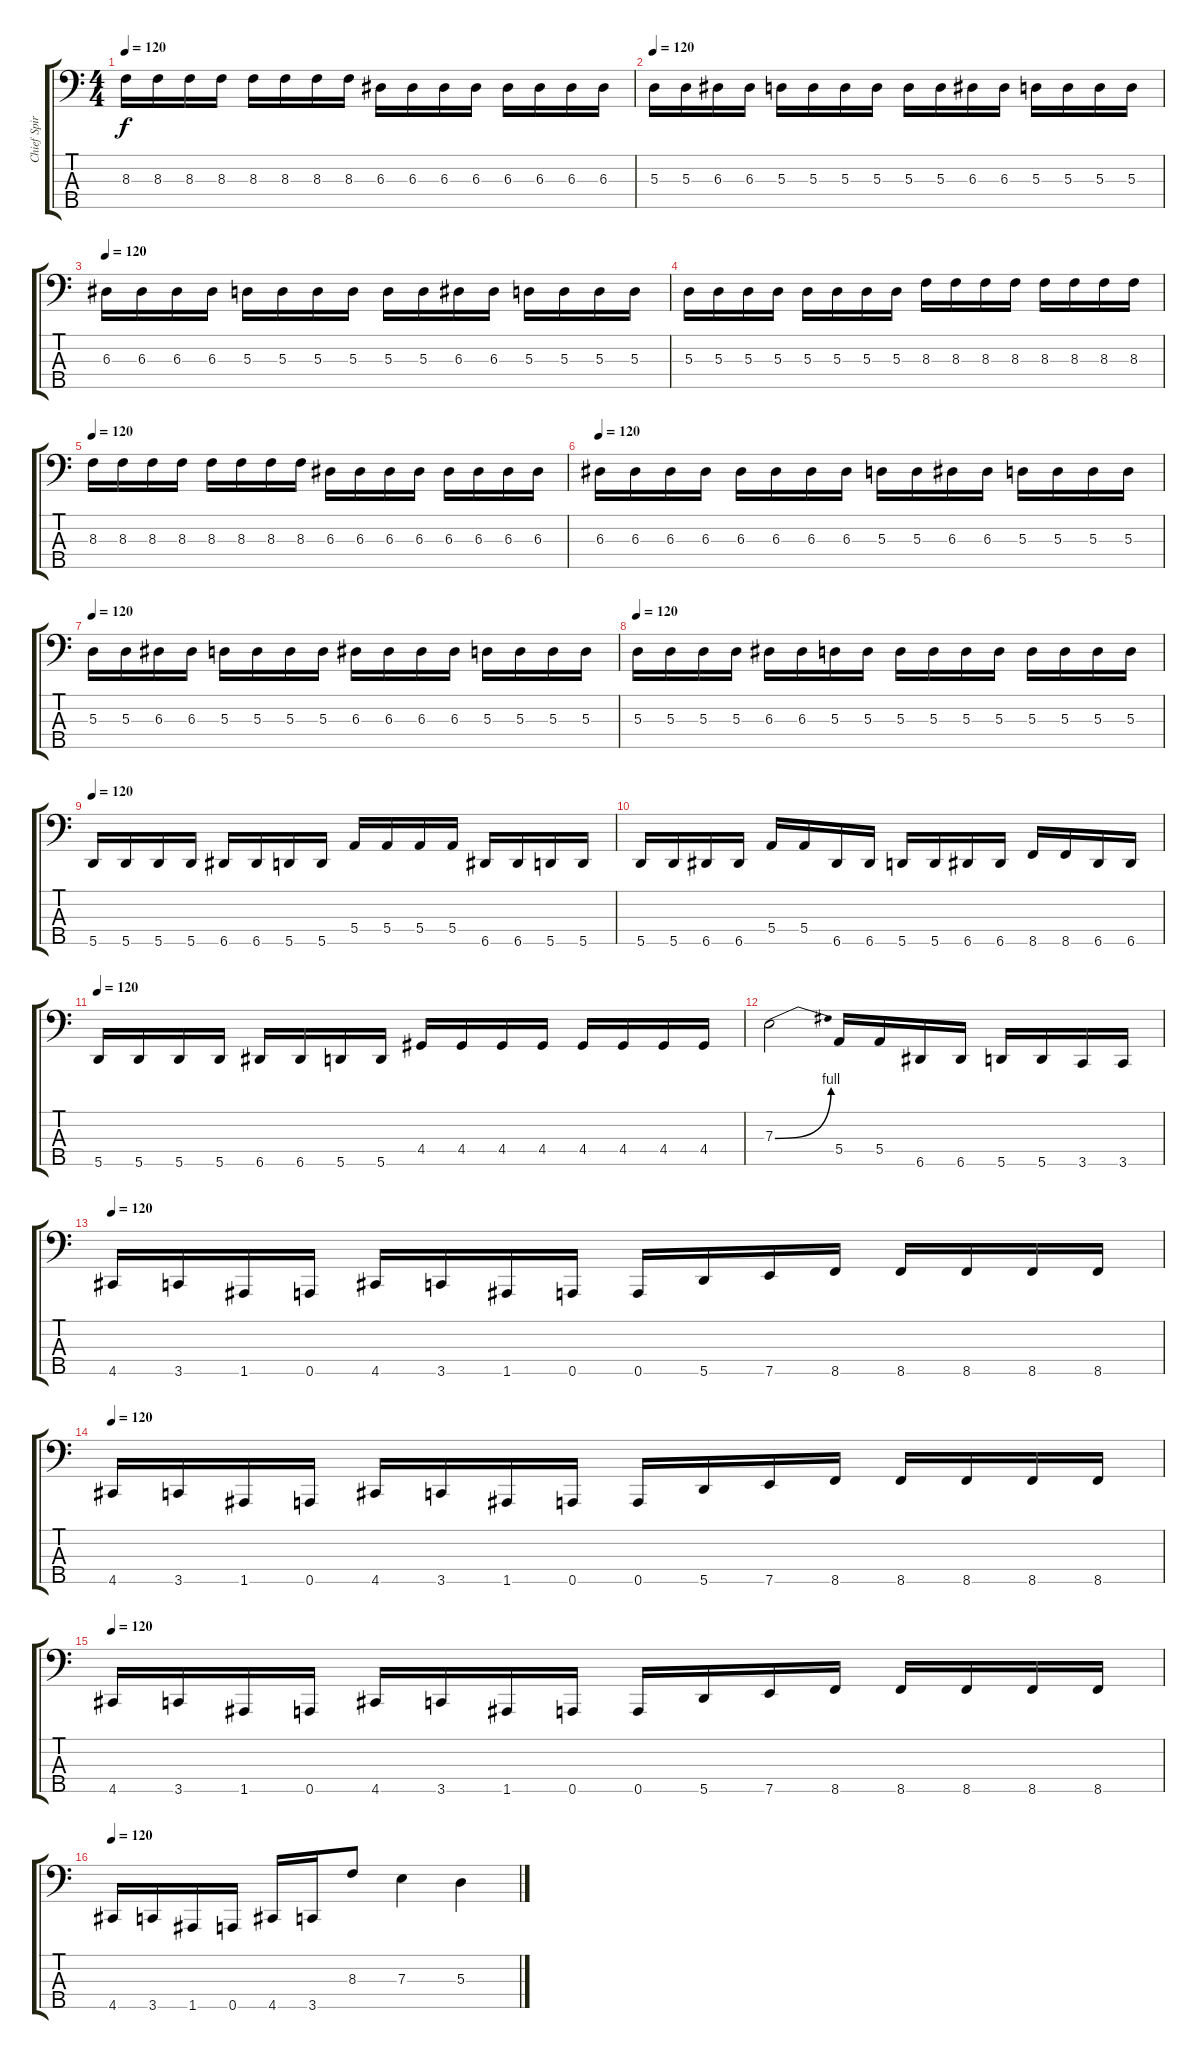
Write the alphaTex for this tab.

\track ("Chief Spires" "Chief Spir") {instrument electricbasspick}
\staff {score tabs}
\tuning (G2 D2 A1 E1 A0) {hide}
\ts (4 4)
\tempo 120
\clef f4
\ks c
8.3.16{dy f} 8.3.16 8.3.16 8.3.16 8.3.16 8.3.16 8.3.16 8.3.16 6.3.16 6.3.16 6.3.16 6.3.16 6.3.16 6.3.16 6.3.16 6.3.16 |
\tempo 120
5.3.16 5.3.16 6.3.16 6.3.16 5.3.16 5.3.16 5.3.16 5.3.16 5.3.16 5.3.16 6.3.16 6.3.16 5.3.16 5.3.16 5.3.16 5.3.16 |
\tempo 120
6.3.16 6.3.16 6.3.16 6.3.16 5.3.16 5.3.16 5.3.16 5.3.16 5.3.16 5.3.16 6.3.16 6.3.16 5.3.16 5.3.16 5.3.16 5.3.16 |
5.3.16 5.3.16 5.3.16 5.3.16 5.3.16 5.3.16 5.3.16 5.3.16 8.3.16 8.3.16 8.3.16 8.3.16 8.3.16 8.3.16 8.3.16 8.3.16 |
\tempo 120
8.3.16 8.3.16 8.3.16 8.3.16 8.3.16 8.3.16 8.3.16 8.3.16 6.3.16 6.3.16 6.3.16 6.3.16 6.3.16 6.3.16 6.3.16 6.3.16 |
\tempo 120
6.3.16 6.3.16 6.3.16 6.3.16 6.3.16 6.3.16 6.3.16 6.3.16 5.3.16 5.3.16 6.3.16 6.3.16 5.3.16 5.3.16 5.3.16 5.3.16 |
\tempo 120
5.3.16 5.3.16 6.3.16 6.3.16 5.3.16 5.3.16 5.3.16 5.3.16 6.3.16 6.3.16 6.3.16 6.3.16 5.3.16 5.3.16 5.3.16 5.3.16 |
\tempo 120
5.3.16 5.3.16 5.3.16 5.3.16 6.3.16 6.3.16 5.3.16 5.3.16 5.3.16 5.3.16 5.3.16 5.3.16 5.3.16 5.3.16 5.3.16 5.3.16 |
\tempo 120
5.5.16 5.5.16 5.5.16 5.5.16 6.5.16 6.5.16 5.5.16 5.5.16 5.4.16 5.4.16 5.4.16 5.4.16 6.5.16 6.5.16 5.5.16 5.5.16 |
5.5.16 5.5.16 6.5.16 6.5.16 5.4.16 5.4.16 6.5.16 6.5.16 5.5.16 5.5.16 6.5.16 6.5.16 8.5.16 8.5.16 6.5.16 6.5.16 |
\tempo 120
5.5.16 5.5.16 5.5.16 5.5.16 6.5.16 6.5.16 5.5.16 5.5.16 4.4.16 4.4.16 4.4.16 4.4.16 4.4.16 4.4.16 4.4.16 4.4.16 |
7.3{be (bend 0 0 60 4)}.2 5.4.16 5.4.16 6.5.16 6.5.16 5.5.16 5.5.16 3.5.16 3.5.16 |
\tempo 120
4.5.16 3.5.16 1.5.16 0.5.16 4.5.16 3.5.16 1.5.16 0.5.16 0.5.16 5.5.16 7.5.16 8.5.16 8.5.16 8.5.16 8.5.16 8.5.16 |
\tempo 120
4.5.16 3.5.16 1.5.16 0.5.16 4.5.16 3.5.16 1.5.16 0.5.16 0.5.16 5.5.16 7.5.16 8.5.16 8.5.16 8.5.16 8.5.16 8.5.16 |
\tempo 120
4.5.16 3.5.16 1.5.16 0.5.16 4.5.16 3.5.16 1.5.16 0.5.16 0.5.16 5.5.16 7.5.16 8.5.16 8.5.16 8.5.16 8.5.16 8.5.16 |
\tempo 120
4.5.16 3.5.16 1.5.16 0.5.16 4.5.16 3.5.16 8.3.8 7.3.4 5.3.4
